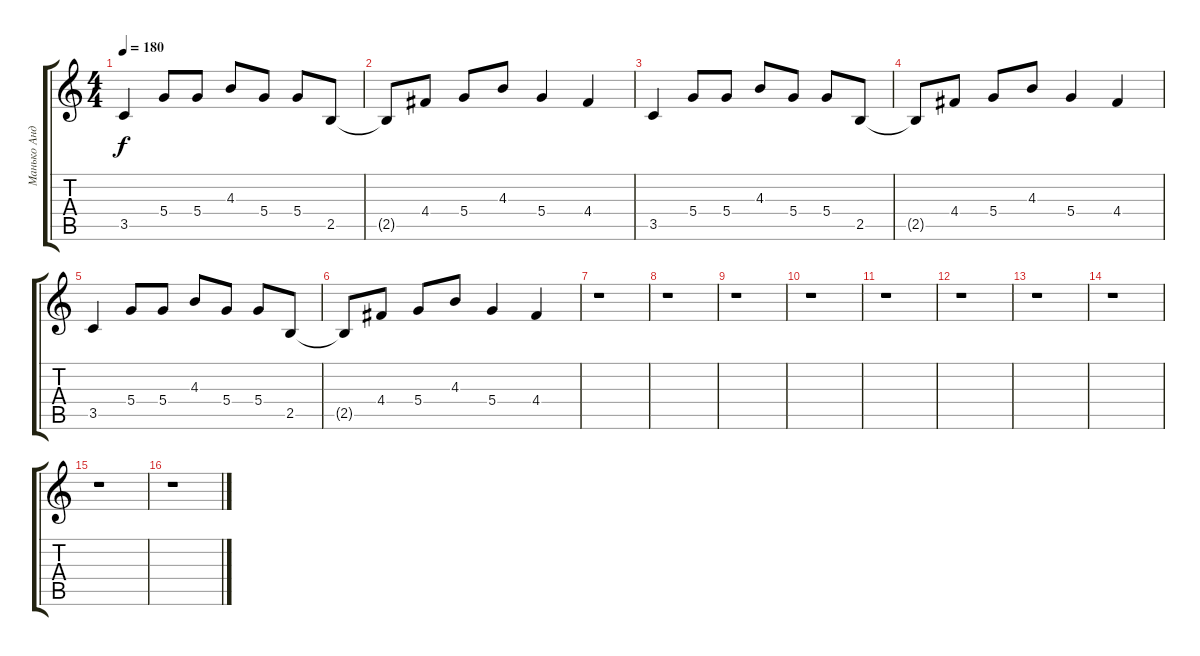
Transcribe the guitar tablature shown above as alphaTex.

\track ("Манько Андрей" "Манько Анд") {instrument electricguitarclean}
\staff {score tabs}
\tuning (E4 B3 G3 D3 A2 E2) {hide}
\ts (4 4)
\tempo 180
\clef g2
\ks c
3.5.4{dy f} 5.4.8 5.4.8 4.3.8 5.4.8 5.4.8 2.5.8 |
2.5{t}.8 4.4.8 5.4.8 4.3.8 5.4.4 4.4.4 |
3.5.4 5.4.8 5.4.8 4.3.8 5.4.8 5.4.8 2.5.8 |
2.5{t}.8 4.4.8 5.4.8 4.3.8 5.4.4 4.4.4 |
3.5.4 5.4.8 5.4.8 4.3.8 5.4.8 5.4.8 2.5.8 |
2.5{t}.8 4.4.8 5.4.8 4.3.8 5.4.4 4.4.4 |
r.1 |
r.1 |
r.1 |
r.1 |
r.1 |
r.1 |
r.1 |
r.1 |
r.1 |
r.1
